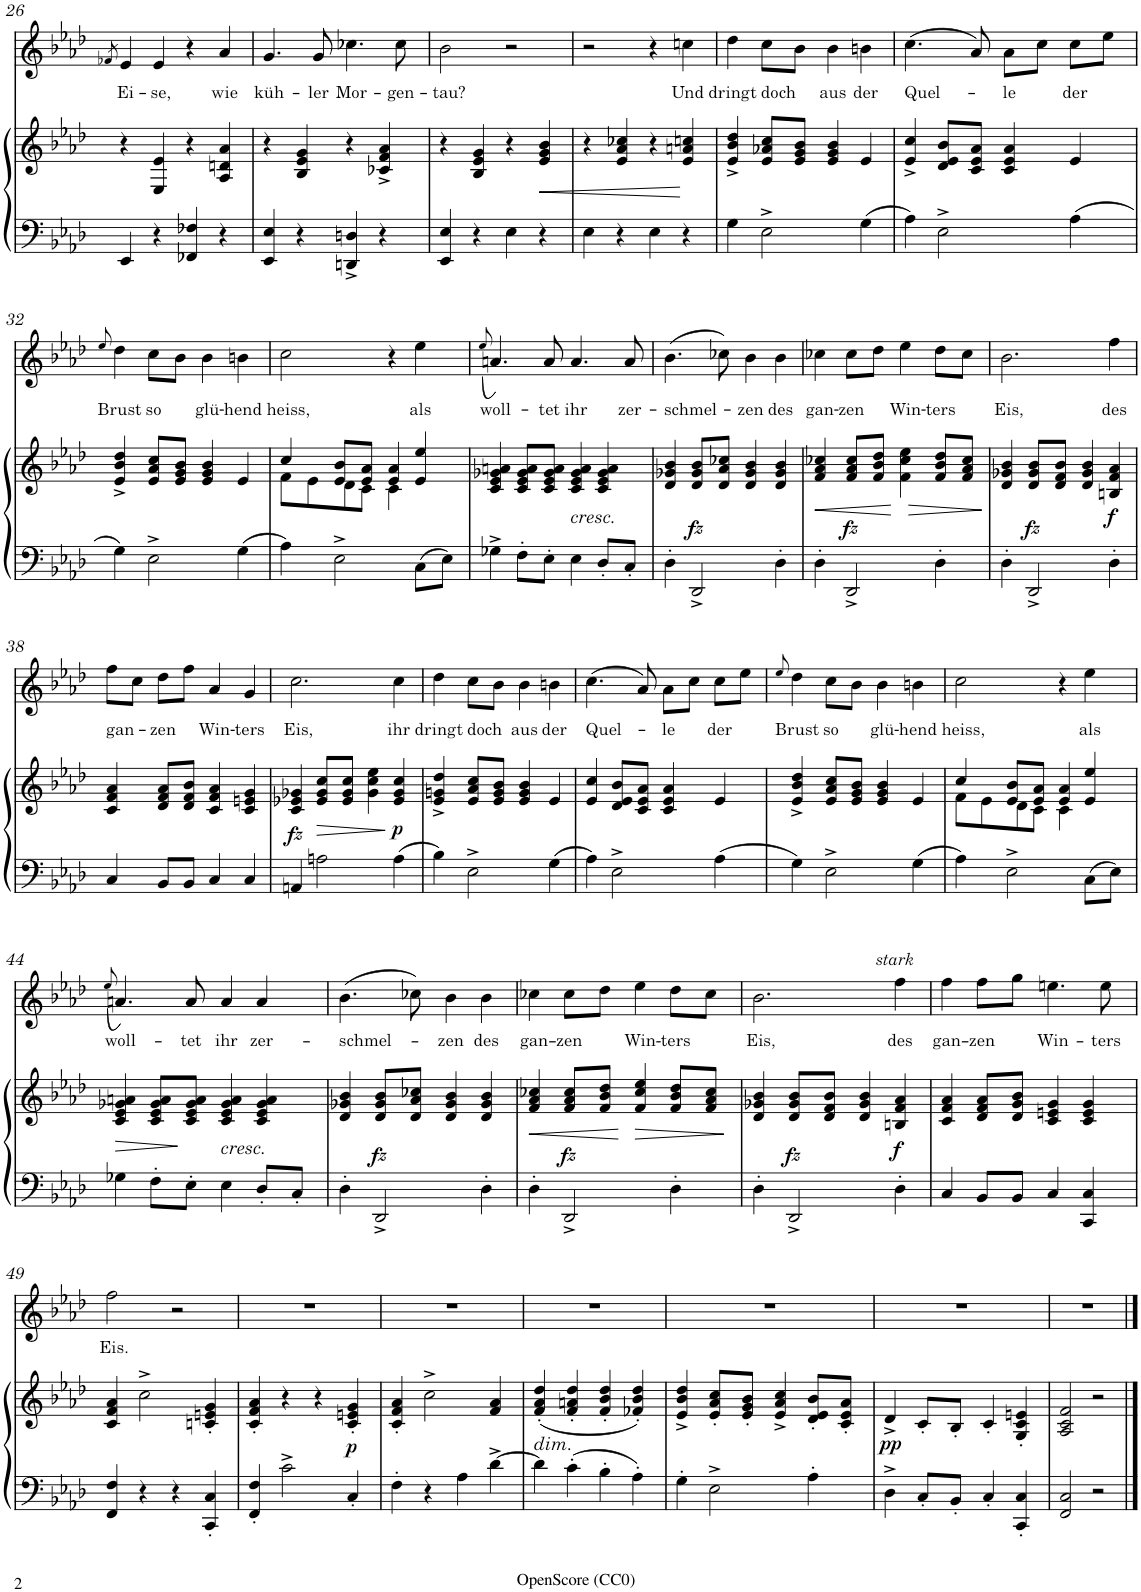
**kern	**kern	**dynam	**kern	**text
*part2	*part2	*part2	*part1	*part1
*staff3	*staff2	*staff2/3	*staff1	*staff1
*I"Pianoforte	*	*	*I"Singstimme Voice	*
*I'Pno	*	*	*	*
!!LO:PB:g=z
*clefF4	*clefG2	*	*clefG2	*
*k[b-e-a-d-]	*k[b-e-a-d-]	*	*k[b-e-a-d-]	*
*M2/2	*M2/2	*	*M2/2	*
*met(c|)	*met(c|)	*	*met(c|)	*
=26	=26	=26	=26	=26
.	.	.	8qf-X/	.
!	!	!	!	!LO:LY:b
4EE-/	4r	.	4e-/	Ei-
!	!	!	!	!LO:LY:b
4r	4E-/ 4e-/	.	4e-/	-se,
4FF-X/ 4F-X/	4r	.	4r	.
!	!	!	!	!LO:LY:b
4r	4A-/ 4dn/ 4a-/	.	4a-/	wie
=27	=27	=27	=27	=27
!	!	!	!	!LO:LY:b
4EE-/ 4E-/	4r	.	4.g/	küh-
4r	4B-/ 4e-/ 4g/	.	.	.
!	!	!	!	!LO:LY:b
.	.	.	8g/	-ler
!	!	!	!	!LO:LY:b
4DDn/^ 4Dn/^	4r	.	4.cc-X\	Mor-
4r	4c-X/^ 4f/^ 4a-/^	.	.	.
!	!	!	!	!LO:LY:b
.	.	.	8cc-\	-gen-
=28	=28	=28	=28	=28
!	!	!	!	!LO:LY:b
4EE-/ 4E-/	4r	.	2b-\	-tau?
4r	4B-/ 4e-/ 4g/	.	.	.
4E-\	4r	.	2r	.
!	!	!LO:HP:b	!	!
4r	4e-/ 4g/ 4b-/	<	.	.
=29	=29	=29	=29	=29
4E-\	4r	.	2r	.
4r	4e-/ 4a-/ 4cc-X/	.	.	.
4E-\	4r	.	4r	.
!	!	!	!	!LO:LY:b
4r	4e-/ 4an/ 4ccn/	[	4ccn\	Und
=30	=30	=30	=30	=30
!	!	!	!	!LO:LY:b
4G\	4e-/^ 4b-/^ 4dd-/^	.	4dd-\	dringt
!	!	!	!	!LO:LY:b
2E-^\	8e-/ 8a-X/ 8cc/L	.	8cc\L	doch
.	8e-/ 8g/ 8b-/J	.	8b-\J	.
!	!	!	!	!LO:LY:b
.	4e-/ 4g/ 4b-/	.	4b-\	aus
!	!	!	!	!LO:LY:b
4G\	4e-/	.	4bn\	der
=31	=31	=31	=31	=31
!	!	!	!	!LO:LY:b
4A-\	4e-/^ 4cc/^	.	(4.cc\	Quel-
2E-^\	8d-/ 8e-/ 8b-/L	.	.	.
.	8c/ 8e-/ 8a-/J	.	8a-/)	.
!	!	!	!	!LO:LY:b
.	4c/ 4e-/ 4a-/	.	8a-\L	-le
.	.	.	8cc\J	.
!	!	!	!	!LO:LY:b
4A-\	4e-/	.	8cc\L	der
.	.	.	8ee-\J	.
!!LO:LB:g=z
=32	=32	=32	=32	=32
.	.	.	8qee-/	.
!	!	!	!	!LO:LY:b
4G\	4e-/^ 4b-/^ 4dd-/^	.	4dd-\	Brust
!	!	!	!	!LO:LY:b
2E-^\	8e-/ 8a-/ 8cc/L	.	8cc\L	so
.	8e-/ 8g/ 8b-/J	.	8b-\J	.
!	!	!	!	!LO:LY:b
.	4e-/ 4g/ 4b-/	.	4b-\	glü-
!	!	!	!	!LO:LY:b
4G\	4e-/	.	4bn\	-hend
=33	=33	=33	=33	=33
*	*^	*	*	*
!	!	!	!	!	!LO:LY:b
4A-\	4cc/	8f\L	.	2cc\	heiss,
.	.	8e-\	.	.	.
2E-^\	8e-/ 8b-/L	8d-\	.	.	.
.	8e-/ 8a-/J	8c\J	.	.	.
.	4e-/ 4a-/	4c\	.	4r	.
!	!	!	!	!	!LO:LY:b
8C\L	4ee-/	4e-/	.	4ee-\	als
8E-\J	.	.	.	.	.
*	*v	*v	*	*	*
=34	=34	=34	=34	=34
.	.	.	(8qee-/	.
!	!	!	!	!LO:LY:b
4G-X^\	4c/ 4e-/ 4g-X/ 4an/	.	4.an/)	woll-
8F'\L	8c/ 8e-/ 8g-/ 8a/L	.	.	.
!	!	!	!	!LO:LY:b
8E-'\J	8c/ 8e-/ 8g-/ 8a/J	.	8a/	-tet
!	!LO:TX:b:i:t=cresc.	!	!	!
!	!	!	!	!LO:LY:b
4E-\	4c/ 4e-/ 4g-/ 4a/	.	4.a/	ihr
8D-'/L	4c/ 4e-/ 4g-/ 4a/	.	.	.
!	!	!	!	!LO:LY:b
8C'/J	.	.	8a/	zer-
=35	=35	=35	=35	=35
!	!	!	!	!LO:LY:b
4D-'\	4d-/ 4g-X/ 4b-/	.	(4.b-\	-schmel-
!	!	!LO:DY:a=2	!	!
2DD-^/	8d-/ 8g-/ 8b-/L	fz	.	.
.	8d-/ 8a-/ 8cc-X/J	.	8cc-X\)	.
!	!	!	!	!LO:LY:b
.	4d-/ 4g-/ 4b-/	.	4b-\	-zen
!	!	!	!	!LO:LY:b
4D-'\	4d-/ 4g-/ 4b-/	.	4b-\	des
=36	=36	=36	=36	=36
!	!	!LO:HP:b	!	!LO:LY:b
4D-'\	4f/ 4a-/ 4cc-X/	<	4cc-X\	gan-
!	!	!LO:DY:a=2	!	!LO:LY:b
2DD-^/	8f/ 8a-/ 8cc-/L	fz	8cc-\L	-zen
.	8f/ 8b-/ 8dd-/J	.	8dd-\J	.
!	!	!LO:HP:n=1:b	!	!LO:LY:b
.	4f\ 4cc-\ 4ee-\	[ >	4ee-\	Win-
!	!	!	!	!LO:LY:b
4D-'\	8f/ 8b-/ 8dd-/L	.	8dd-\L	-ters
.	8f/ 8a-/ 8cc-/J	.	8cc-\J	.
.	.	]	.	.
=37	=37	=37	=37	=37
!	!	!	!	!LO:LY:b
4D-'\	4d-/ 4g-X/ 4b-/	.	2.b-\	Eis,
!	!	!LO:DY:a=2	!	!
2DD-^/	8d-/ 8g-/ 8b-/L	fz	.	.
.	8d-/ 8f/ 8b-/J	.	.	.
.	4d-/ 4g-/ 4b-/	.	.	.
!	!	!LO:DY:b	!	!LO:LY:b
4D-'\	4Bn/ 4f/ 4a-/	f	4ff\	des
!!LO:LB:g=z
=38	=38	=38	=38	=38
!	!	!	!	!LO:LY:b
4C/	4c/ 4f/ 4a-/	.	8ff\L	gan-
.	.	.	8cc\J	.
!	!	!	!	!LO:LY:b
8BB-/L	8d-/ 8f/ 8a-/L	.	8dd-\L	-zen
8BB-/J	8d-/ 8f/ 8b-/J	.	8ff\J	.
!	!	!	!	!LO:LY:b
4C/	4c/ 4f/ 4a-/	.	4a-/	Win-
!	!	!	!	!LO:LY:b
4C/	4c/ 4en/ 4g/	.	4g/	-ters
=39	=39	=39	=39	=39
!	!	!LO:DY:a=2	!	!LO:LY:b
4AAn/	4c/ 4e-X/ 4g-X/	fz	2.cc\	Eis,
!	!	!LO:HP:b	!	!
2An\	8e-/ 8g-/ 8cc/L	>	.	.
.	8e-/ 8g-/ 8cc/J	.	.	.
.	4g-\ 4cc\ 4ee-\	.	.	.
!	!	!LO:DY:n=1:b	!	!LO:LY:b
4A\	4e-/ 4g-/ 4cc/	] p	4cc\	ihr
=40	=40	=40	=40	=40
!	!	!	!	!LO:LY:b
4B-\	4e-/^ 4gn/^ 4dd-/^	.	4dd-\	dringt
!	!	!	!	!LO:LY:b
2E-^\	8e-/ 8a-/ 8cc/L	.	8cc\L	doch
.	8e-/ 8g/ 8b-/J	.	8b-\J	.
!	!	!	!	!LO:LY:b
.	4e-/ 4g/ 4b-/	.	4b-\	aus
!	!	!	!	!LO:LY:b
4G\	4e-/	.	4bn\	der
=41	=41	=41	=41	=41
!	!	!	!	!LO:LY:b
4A-\	4e-/ 4cc/	.	(4.cc\	Quel-
2E-^\	8d-/ 8e-/ 8b-/L	.	.	.
.	8c/ 8e-/ 8a-/J	.	8a-/)	.
!	!	!	!	!LO:LY:b
.	4c/ 4e-/ 4a-/	.	8a-\L	-le
.	.	.	8cc\J	.
!	!	!	!	!LO:LY:b
4A-\	4e-/	.	8cc\L	der
.	.	.	8ee-\J	.
=42	=42	=42	=42	=42
.	.	.	8qee-/	.
!	!	!	!	!LO:LY:b
4G\	4e-/^ 4b-/^ 4dd-/^	.	4dd-\	Brust
!	!	!	!	!LO:LY:b
2E-^\	8e-/ 8a-/ 8cc/L	.	8cc\L	so
.	8e-/ 8g/ 8b-/J	.	8b-\J	.
!	!	!	!	!LO:LY:b
.	4e-/ 4g/ 4b-/	.	4b-\	glü-
!	!	!	!	!LO:LY:b
4G\	4e-/	.	4bn\	-hend
=43	=43	=43	=43	=43
*	*^	*	*	*
!	!	!	!	!	!LO:LY:b
4A-\	4cc/	8f\L	.	2cc\	heiss,
.	.	8e-\	.	.	.
2E-^\	8e-/ 8b-/L	8d-\	.	.	.
.	8e-/ 8a-/J	8c\J	.	.	.
.	4e-/ 4a-/	4c\	.	4r	.
!	!	!	!	!	!LO:LY:b
8C\L	4ee-/	4e-/	.	4ee-\	als
8E-\J	.	.	.	.	.
*	*v	*v	*	*	*
!!LO:LB:g=z
=44	=44	=44	=44	=44
.	.	.	(8qee-/	.
!	!	!LO:HP:b	!	!LO:LY:b
4G-X\	4c/ 4e-/ 4g-X/ 4an/	>	4.an/)	woll-
8F'\L	8c/ 8e-/ 8g-/ 8a/L	.	.	.
!	!	!	!	!LO:LY:b
8E-'\J	8c/ 8e-/ 8g-/ 8a/J	]	8a/	-tet
!	!LO:TX:b:i:t=cresc.	!	!	!
!	!	!	!	!LO:LY:b
4E-\	4c/ 4e-/ 4g-/ 4a/	.	4a/	ihr
!	!	!	!	!LO:LY:b
8D-'/L	4c/ 4e-/ 4g-/ 4a/	.	4a/	zer-
8C'/J	.	.	.	.
=45	=45	=45	=45	=45
!	!	!	!	!LO:LY:b
4D-'\	4d-/ 4g-X/ 4b-/	.	(4.b-\	-schmel-
!	!	!LO:DY:a=2	!	!
2DD-^/	8d-/ 8g-/ 8b-/L	fz	.	.
.	8d-/ 8a-/ 8cc-X/J	.	8cc-X\)	.
!	!	!	!	!LO:LY:b
.	4d-/ 4g-/ 4b-/	.	4b-\	-zen
!	!	!	!	!LO:LY:b
4D-'\	4d-/ 4g-/ 4b-/	.	4b-\	des
=46	=46	=46	=46	=46
!	!	!LO:HP:b	!	!LO:LY:b
4D-'\	4f/ 4a-/ 4cc-X/	<	4cc-X\	gan-
!	!	!LO:DY:a=2	!	!LO:LY:b
2DD-^/	8f/ 8a-/ 8cc-/L	fz	8cc-\L	-zen
.	8f/ 8b-/ 8dd-/J	.	8dd-\J	.
!	!	!LO:HP:n=1:b	!	!LO:LY:b
.	4f/ 4cc-/ 4ee-/	[ >	4ee-\	Win-
!	!	!	!	!LO:LY:b
4D-'\	8f/ 8b-/ 8dd-/L	.	8dd-\L	-ters
.	8f/ 8a-/ 8cc-/J	.	8cc-\J	.
.	.	]	.	.
=47	=47	=47	=47	=47
!	!	!	!	!LO:LY:b
4D-'\	4d-/ 4g-X/ 4b-/	.	2.b-\	Eis,
!	!	!LO:DY:a=2	!	!
2DD-^/	8d-/ 8g-/ 8b-/L	fz	.	.
.	8d-/ 8f/ 8b-/J	.	.	.
.	4d-/ 4g-/ 4b-/	.	.	.
!	!	!	!LO:TX:a:i:t=stark	!
!	!	!LO:DY:a=2	!	!LO:LY:b
4D-'\	4Bn/ 4f/ 4a-/	f	4ff\	des
=48	=48	=48	=48	=48
!	!	!	!	!LO:LY:b
4C/	4c/ 4f/ 4a-/	.	4ff\	gan-
!	!	!	!	!LO:LY:b
8BB-/L	8d-/ 8f/ 8a-/L	.	8ff\L	-zen
8BB-/J	8d-/ 8g/ 8b-/J	.	8gg\J	.
!	!	!	!	!LO:LY:b
4C/	4c/ 4en/ 4g/	.	4.een\	Win-
4CC/ 4C/	4c/ 4e/ 4g/	.	.	.
!	!	!	!	!LO:LY:b
.	.	.	8ee\	-ters
!!LO:LB:g=z
=49	=49	=49	=49	=49
!	!	!	!	!LO:LY:b
4FF/ 4F/	4c/ 4f/ 4a-/	.	2ff\	Eis.
4r	2cc^\	.	.	.
4r	.	.	2r	.
4CC/' 4C/'	4cn/' 4en/' 4g/'	.	.	.
=50	=50	=50	=50	=50
4FF/' 4F/'	4c/' 4f/' 4a-/'	.	1r	.
2c^\	4r	.	.	.
.	4r	.	.	.
!	!	!LO:DY:b	!	!
4C'/	4c/' 4en/' 4g/'	p	.	.
=51	=51	=51	=51	=51
4F'\	4c/' 4f/' 4a-/'	.	1r	.
4r	2cc^\	.	.	.
4A-\	.	.	.	.
[4d-^\	4f/ 4a-/	.	.	.
=52	=52	=52	=52	=52
!	!LO:TX:b:i:t=dim.	!	!	!
4d-\]	(4f/' 4a-/' 4dd-/'	.	1r	.
4c'\	4f/' 4an/' 4dd-/'	.	.	.
4B-'\	4f/' 4b-/' 4dd-/'	.	.	.
4A-'\	4f-X/' 4b-/' 4dd-/')	.	.	.
=53	=53	=53	=53	=53
4G'\	4e-/^ 4b-/^ 4dd-/^	.	1r	.
2E-^\	8e-/' 8a-/' 8cc/'L	.	.	.
.	8e-/' 8g/' 8b-/'J	.	.	.
.	4e-/^ 4a-/^ 4cc/^	.	.	.
4A-'\	8d-/' 8e-/' 8b-/'L	.	.	.
.	8c/' 8e-/' 8a-/'J	.	.	.
=54	=54	=54	=54	=54
!	!	!LO:DY:b	!	!
4D-^\	4d-^/	pp	1r	.
8C'/L	8c'/L	.	.	.
8BB-'/J	8B-'/J	.	.	.
4C'/	4c'/	.	.	.
4CC/' 4C/'	4G/' 4c/' 4en/'	.	.	.
=55	=55	=55	=55	=55
2FF/ 2C/	2A-/ 2c/ 2f/	.	1r	.
2r	2r	.	.	.
==	==	==	==	==
*-	*-	*-	*-	*-
